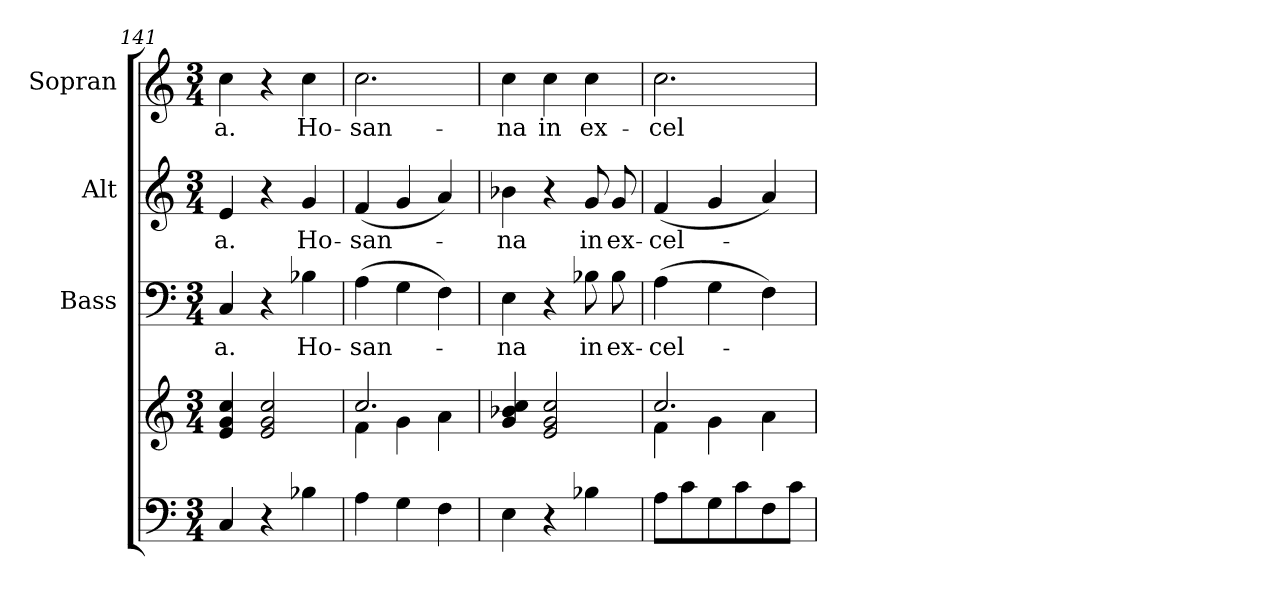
**kern	**kern	**kern	**text	**kern	**text	**kern	**text
*part4	*part4	*part3	*part3	*part2	*part2	*part1	*part1
*staff5	*staff4	*staff3	*staff3	*staff2	*staff2	*staff1	*staff1
*	*	*I"Bass	*	*I"Alt	*	*I"Sopran	*
*	*	*I'B.	*	*I'A.	*	*I'S.	*
*clefF4	*clefG2	*clefF4	*	*clefG2	*	*clefG2	*
*k[]	*k[]	*k[]	*	*k[]	*	*k[]	*
*C:	*C:	*C:	*	*C:	*	*C:	*
*M3/4	*M3/4	*M3/4	*	*M3/4	*	*M3/4	*
=141	=141	=141	=141	=141	=141	=141	=141
!	!	!	!LO:LY:b	!	!LO:LY:b	!	!LO:LY:b
4C/	4e/ 4g/ 4cc/	4C/	-a.	4e/	-a.	4cc\	-a.
4r	2e/ 2g/ 2cc/	4r	.	4r	.	4r	.
!	!	!	!LO:LY:b	!	!LO:LY:b	!	!LO:LY:b
4B-X\	.	4B-X\	Ho-	4g/	Ho-	4cc\	Ho-
=142	=142	=142	=142	=142	=142	=142	=142
*	*^	*	*	*	*	*	*
!	!	!	!	!LO:LY:b	!	!LO:LY:b	!	!LO:LY:b
4A\	2.cc/	4f\	(>4A\	-san-	(<4f/	-san-	2.cc\	-san-
4G\	.	4g\	4G\	.	4g/	.	.	.
4F\	.	4a\	4F\)	.	4a/)	.	.	.
=143	=143	=143	=143	=143	=143	=143	=143	=143
!	!	!	!	!LO:LY:b	!	!LO:LY:b	!	!LO:LY:b
*	*v	*v	*	*	*	*	*	*
4E\	4g/ 4b-X/ 4cc/	4E\	-na	4b-X\	-na	4cc\	-na
!	!	!	!	!	!	!	!LO:LY:b
4r	2e/ 2g/ 2cc/	4r	.	4r	.	4cc\	in
!	!	!	!LO:LY:b	!	!LO:LY:b	!	!LO:LY:b
4B-X\	.	8B-X\	in	8g/	in	4cc\	ex-
!	!	!	!LO:LY:b	!	!LO:LY:b	!	!
.	.	8B-\	ex-	8g/	ex-	.	.
=144	=144	=144	=144	=144	=144	=144	=144
*	*^	*	*	*	*	*	*
!	!	!	!	!LO:LY:b	!	!LO:LY:b	!	!LO:LY:b
8A\L	2.cc/	4f\	(>4A\	-cel-	(<4f/	-cel-	2.cc\	-cel-
8c\	.	.	.	.	.	.	.	.
8G\	.	4g\	4G\	.	4g/	.	.	.
8c\	.	.	.	.	.	.	.	.
8F\	.	4a\	4F\)	.	4a/)	.	.	.
8c\J	.	.	.	.	.	.	.	.
*	*v	*v	*	*	*	*	*	*
=	=	=	=	=	=	=	=
*-	*-	*-	*-	*-	*-	*-	*-
